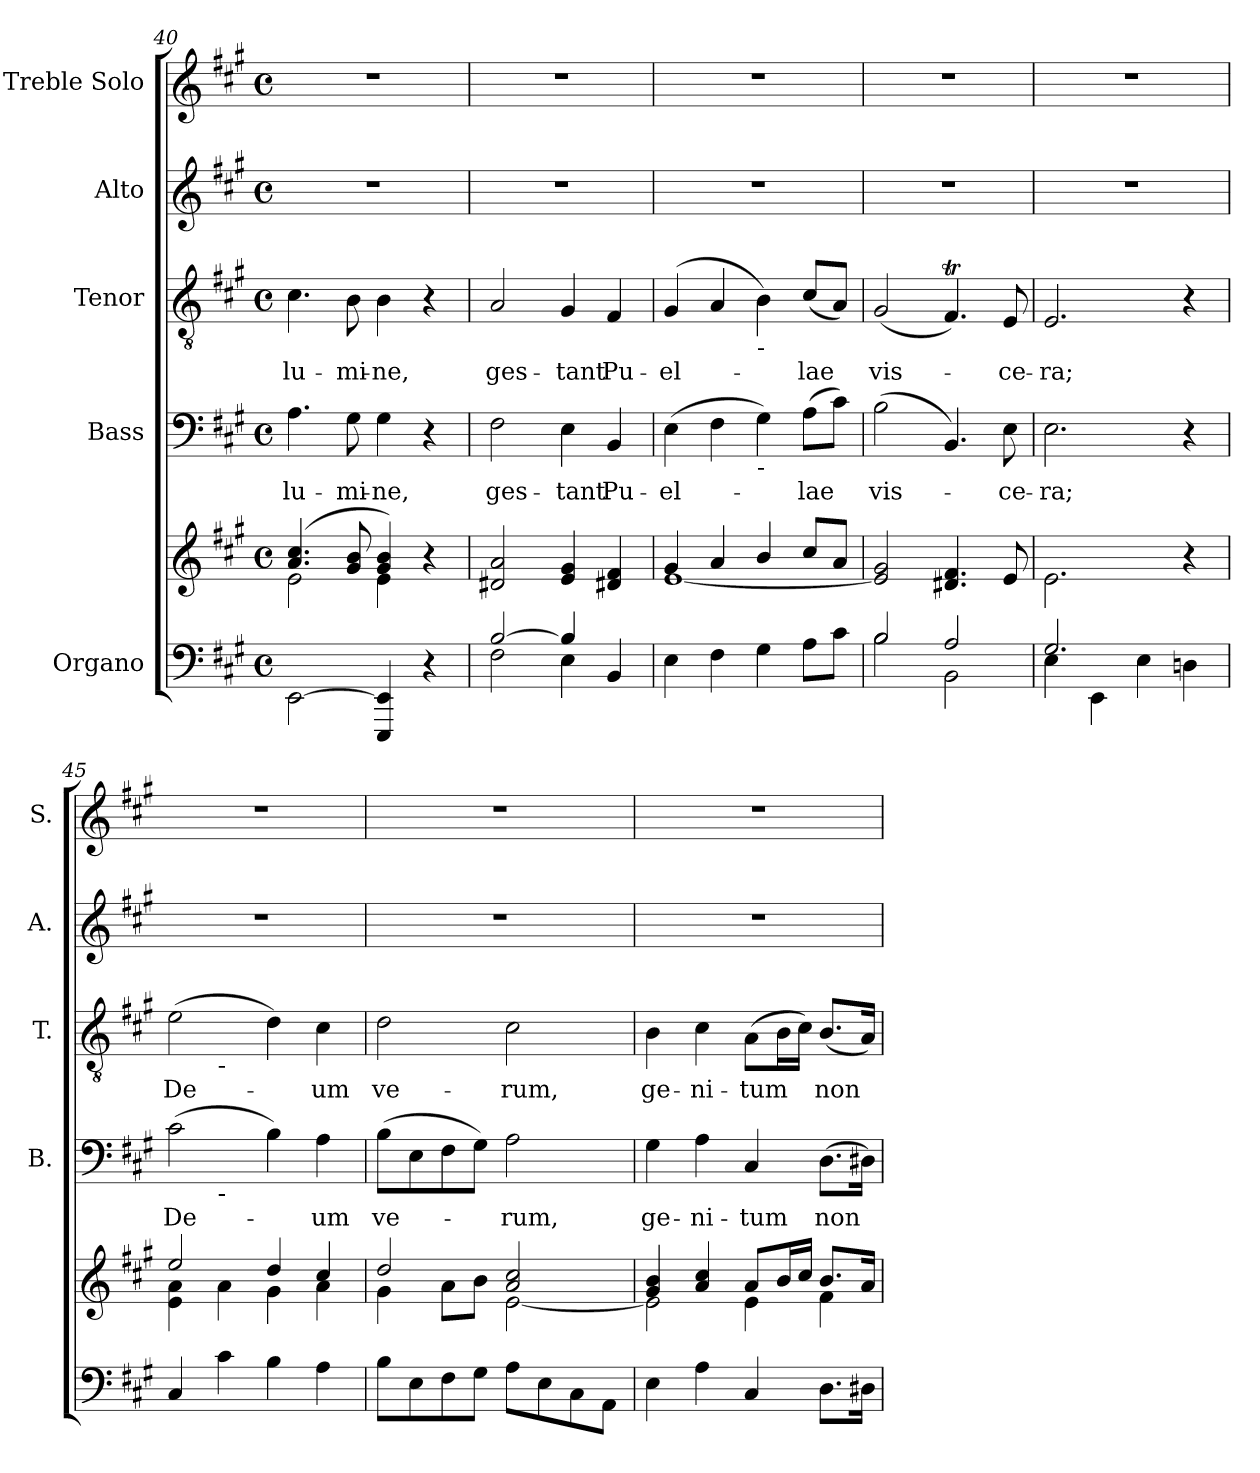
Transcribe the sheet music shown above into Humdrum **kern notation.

**kern	**kern	**kern	**text	**kern	**text	**kern	**kern
*part5	*part5	*part4	*part4	*part3	*part3	*part2	*part1
*staff6	*staff5	*staff4	*staff4	*staff3	*staff3	*staff2	*staff1
*I"Organo	*	*I"Bass	*	*I"Tenor	*	*I"Alto	*I"Treble Solo
*	*	*I'B.	*	*I'T.	*	*I'A.	*I'S.
*clefF4	*clefG2	*clefF4	*	*clefGv2	*	*clefG2	*clefG2
*	*	*	*	*ITrd7c12	*	*	*
*k[f#c#g#]	*k[f#c#g#]	*k[f#c#g#]	*	*k[f#c#g#]	*	*k[f#c#g#]	*k[f#c#g#]
*A:	*A:	*A:	*	*A:	*	*A:	*A:
*M4/4	*M4/4	*M4/4	*	*M4/4	*	*M4/4	*M4/4
*met(c)	*met(c)	*met(c)	*	*met(c)	*	*met(c)	*met(c)
=40	=40	=40	=40	=40	=40	=40	=40
*	*^	*	*	*	*	*	*
!	!	!	!	!LO:LY:b:color=#000000	!	!	!	!
!	!	!	!	!	!	!LO:LY:b:color=#000000	!	!
[2EEi\	(4.ai/ 4.cc#i	2ei\	4.Ai\	lu-	4.C#i\	lu-	1r	1r
!	!	!	!	!LO:LY:b:color=#000000	!	!	!	!
!	!	!	!	!	!	!LO:LY:b:color=#000000	!	!
.	8g#i/ 8bi	.	8G#i\	-mi-	8BBi\	-mi-	.	.
!	!	!	!	!LO:LY:b:color=#000000	!	!	!	!
!	!	!	!	!	!	!LO:LY:b:color=#000000	!	!
4EEEi/ 4EEi]	4g#i/ 4bi)	4ei\	4G#i\	-ne,	4BBi\	-ne,	.	.
4r	4r	4ryy	4r	.	4r	.	.	.
*	*v	*v	*	*	*	*	*	*
=41	=41	=41	=41	=41	=41	=41	=41
*^	*	*	*	*	*	*	*
*	*	*^	*	*	*	*	*	*
!	!	!	!	!	!LO:LY:b:color=#000000	!	!	!	!
*	*	*v	*v	*	*	*	*	*	*
*	*	*^	*	*	*	*	*	*
!	!	!	!	!	!	!	!LO:LY:b:color=#000000	!	!
*	*	*v	*v	*	*	*	*	*	*
[2Bi/	2F#i\	2d#Xi/ 2ai	2F#i\	ges-	2AAi/	ges-	1r	1r
!	!	!	!	!LO:LY:b:color=#000000	!	!	!	!
!	!	!	!	!	!	!LO:LY:b:color=#000000	!	!
4Bi/]	4Ei\	4ei/ 4g#i	4Ei\	-tant	4GG#i/	-tant	.	.
!	!	!	!	!LO:LY:b:color=#000000	!	!	!	!
!	!	!	!	!	!	!LO:LY:b:color=#000000	!	!
4BBi/	4ryy	4d#Xi/ 4f#i	4BBi/	Pu-	4FF#i/	Pu-	.	.
*v	*v	*	*	*	*	*	*	*
=42	=42	=42	=42	=42	=42	=42	=42
*	*^	*	*	*	*	*	*
*^	*	*	*	*	*	*	*	*
!	!	!	!	!	!LO:LY:b:color=#000000	!	!	!	!
*v	*v	*	*	*	*	*	*	*	*
*^	*	*	*	*	*	*	*	*
!	!	!	!	!	!	!	!LO:LY:b:color=#000000	!	!
*v	*v	*	*	*	*	*	*	*	*
4Ei\	4g#i/	[1ei	(4Ei\	-el-	(4GG#i/	-el-	1r	1r
4F#i\	4ai/	.	4F#i\	.	4AAi/	.	.	.
!	!	!	!	!	!LO:TX:b:t=-	!	!	!
!	!	!	!LO:TX:b:t=-	!	!	!	!	!
4G#i\	4bi/	.	4G#i\)	.	4BBi\)	.	.	.
!	!	!	!	!LO:LY:b:color=#000000	!	!	!	!
!	!	!	!	!	!	!LO:LY:b:color=#000000	!	!
8Ai\L	8cc#i/L	.	(8Ai\L	-lae	(8C#i/L	-lae	.	.
8c#i\J	8ai/J	.	8c#i\J)	.	8AAi/J)	.	.	.
*	*v	*v	*	*	*	*	*	*
=43	=43	=43	=43	=43	=43	=43	=43
*^	*	*	*	*	*	*	*
!	!	!	!	!LO:LY:b:color=#000000	!	!	!	!
!	!	!	!	!	!	!LO:LY:b:color=#000000	!	!
2Bi/	2Bi\	2ei/] 2g#i	(2Bi\	vis-	(2GG#i/	vis-	1r	1r
2Ai/	2BBi\	4.d#Xi/ 4.f#i	4.BBi/)	.	4.FF#Ti/)	.	.	.
!	!	!	!	!LO:LY:b:color=#000000	!	!	!	!
!	!	!	!	!	!	!LO:LY:b:color=#000000	!	!
.	.	8ei/	8Ei\	-ce-	8EEi/	-ce-	.	.
=44	=44	=44	=44	=44	=44	=44	=44	=44
*	*	*^	*	*	*	*	*	*
!	!	!	!	!	!LO:LY:b:color=#000000	!	!	!	!
!	!	!	!	!	!	!	!LO:LY:b:color=#000000	!	!
2.G#i/	4Ei\	2.ei\	2.ryy	2.Ei\	-ra;	2.EEi/	-ra;	1r	1r
.	4EEi\	.	.	.	.	.	.	.	.
.	4Ei\	.	.	.	.	.	.	.	.
4ryy	4Dni\	4r	4ryy	4r	.	4r	.	.	.
*v	*v	*	*	*	*	*	*	*	*
!!LO:LB:g=z
=45	=45	=45	=45	=45	=45	=45	=45	=45
*^	*	*	*	*	*	*	*	*
!	!	!	!	!	!LO:LY:b:color=#000000	!	!	!	!
*v	*v	*	*	*	*	*	*	*	*
*^	*	*	*	*	*	*	*	*
!	!	!	!	!	!	!	!LO:LY:b:color=#000000	!	!
*v	*v	*	*	*^	*	*^	*	*	*
4C#i/	2eei/	4ei\ 4ai	(2c#i\	4ryy	De-	(2Ei\	4ryy	De-	1r	1r
!	!	!	!	!	!	!	!LO:TX:b:t=-	!	!	!
!	!	!	!	!LO:TX:b:t=-	!	!	!	!	!	!
4c#i\	.	4ai\	.	2.ryy	.	.	2.ryy	.	.	.
4Bi\	4ddi/	4g#i\	4Bi\)	.	.	4Di\)	.	.	.	.
!	!	!	!	!	!LO:LY:b:color=#000000	!	!	!	!	!
!	!	!	!	!	!	!	!	!LO:LY:b:color=#000000	!	!
4Ai\	4cc#i/	4ai\	4Ai\	.	-um	4C#i\	.	-um	.	.
*	*	*	*v	*v	*	*	*	*	*	*
*	*	*	*	*	*v	*v	*	*	*
=46	=46	=46	=46	=46	=46	=46	=46	=46
*	*	*	*^	*	*^	*	*	*
!	!	!	!	!	!LO:LY:b:color=#000000	!	!	!	!	!
*	*	*	*v	*v	*	*	*	*	*	*
*	*	*	*	*	*v	*v	*	*	*
*	*	*	*^	*	*^	*	*	*
!	!	!	!	!	!	!	!	!LO:LY:b:color=#000000	!	!
*	*	*	*v	*v	*	*	*	*	*	*
*	*	*	*	*	*v	*v	*	*	*
8Bi\L	2ddi/	4g#i\	(8Bi\L	ve-	2Di\	ve-	1r	1r
8Ei\	.	.	8Ei\	.	.	.	.	.
8F#i\	.	8ai\L	8F#i\	.	.	.	.	.
8G#i\J	.	8bi\J	8G#i\J)	.	.	.	.	.
!	!	!	!	!LO:LY:b:color=#000000	!	!	!	!
!	!	!	!	!	!	!LO:LY:b:color=#000000	!	!
8Ai\L	2ai/ 2cc#i	[2ei\	2Ai\	-rum,	2C#i\	-rum,	.	.
8Ei\	.	.	.	.	.	.	.	.
8C#i\	.	.	.	.	.	.	.	.
8AAi\J	.	.	.	.	.	.	.	.
=47	=47	=47	=47	=47	=47	=47	=47	=47
!	!	!	!	!LO:LY:b:color=#000000	!	!	!	!
!	!	!	!	!	!	!LO:LY:b:color=#000000	!	!
4Ei\	4g#i/ 4bi	2ei\]	4G#i\	ge-	4BBi\	ge-	1r	1r
!	!	!	!	!LO:LY:b:color=#000000	!	!	!	!
!	!	!	!	!	!	!LO:LY:b:color=#000000	!	!
4Ai\	4ai/ 4cc#i	.	4Ai\	-ni-	4C#i\	-ni-	.	.
!	!	!	!	!LO:LY:b:color=#000000	!	!	!	!
!	!	!	!	!	!	!LO:LY:b:color=#000000	!	!
4C#i/	8ai/L	4ei\	4C#i/	-tum	(8AAi\L	-tum	.	.
.	16bi/L	.	.	.	16BBi\L	.	.	.
.	16cc#i/JJ	.	.	.	16C#i\JJ)	.	.	.
!	!	!	!	!LO:LY:b:color=#000000	!	!	!	!
!	!	!	!	!	!	!LO:LY:b:color=#000000	!	!
8.Di\L	8.bi/L	4f#i\	(8.Di\L	non	(8.BBi/L	non	.	.
16D#Xi\Jk	16ai/Jk	.	16D#Xi\Jk)	.	16AAi/Jk)	.	.	.
*	*v	*v	*	*	*	*	*	*
=	=	=	=	=	=	=	=
*-	*-	*-	*-	*-	*-	*-	*-
